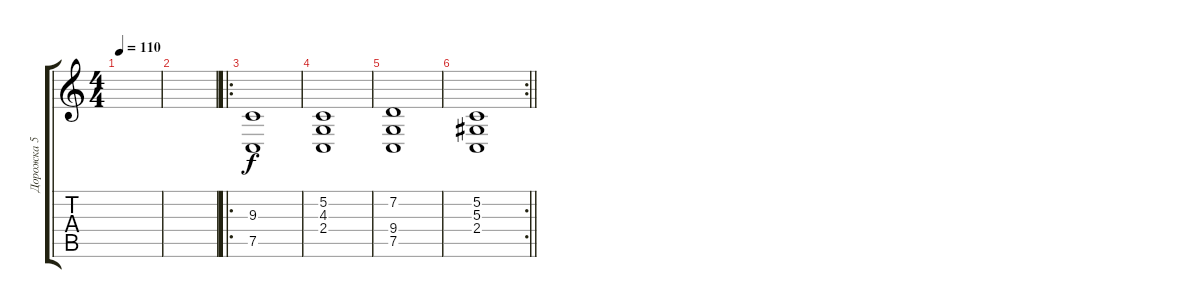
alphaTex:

\track ("Дорожка 5" "Дорожка 5") {instrument tremolostrings}
\staff {score tabs}
\tuning (C4 G3 Eb3 Bb2 F2 C2) {hide}
\ts (4 4)
\tempo 110
\clef g2
\ks c
|
|
\ro
(9.3 7.5).1 |
(5.2 4.3 2.4).1 |
(7.2 9.4 7.5).1 |
\rc 2
\barLineRight lightlight
(5.2 5.3 2.4).1
